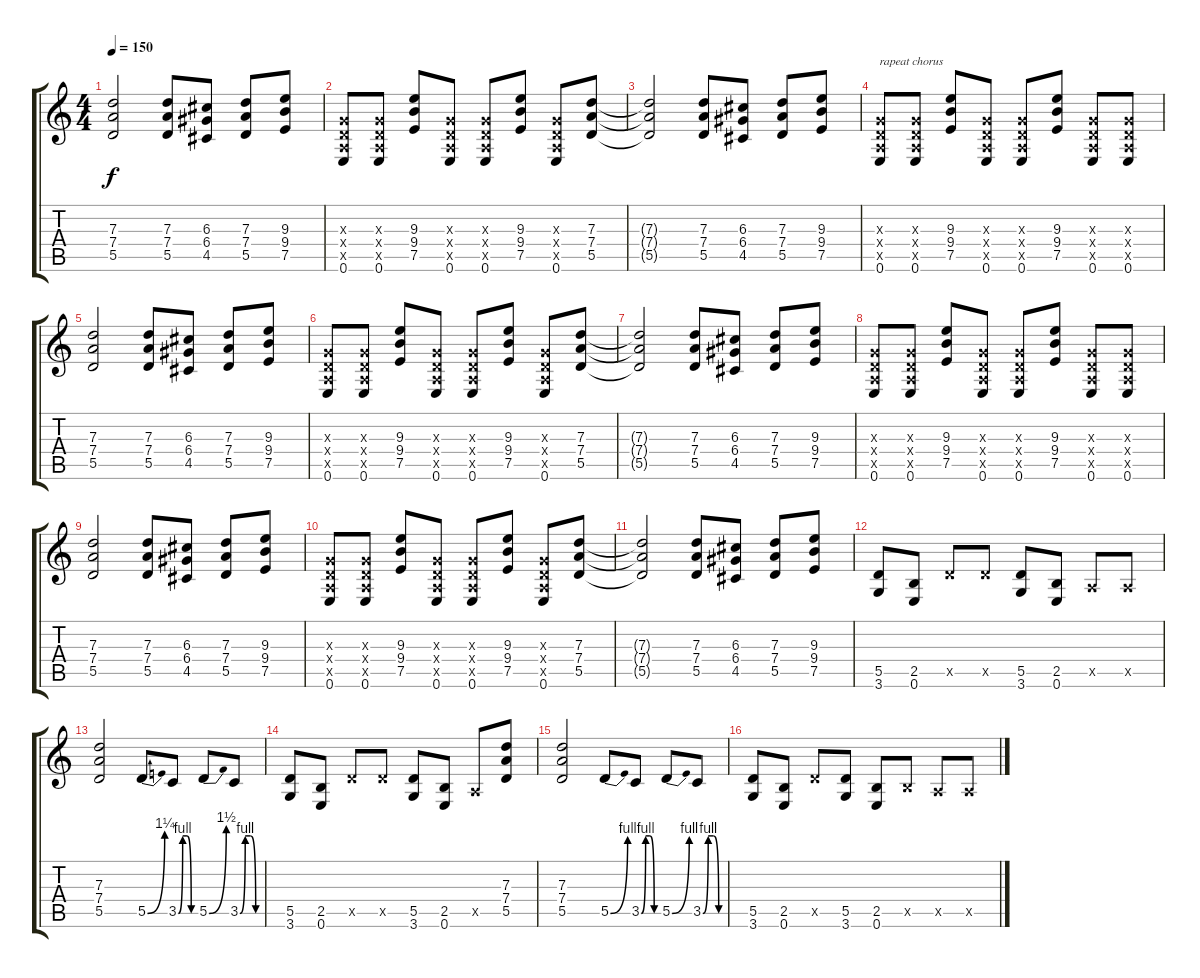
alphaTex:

\track "" {instrument overdrivenguitar}
\staff {score tabs}
\tuning (E4 B3 G3 D3 A2 E2) {hide}
\ts (4 4)
\tempo 150
\clef g2
\ks c
(7.3 7.4 5.5).2{dy f} (7.3 7.4 5.5).8 (6.3 6.4 4.5).8 (7.3 7.4 5.5).8 (9.3 9.4 7.5).8 |
(0.3{x} 0.4{x} 0.5{x} 0.6).8 (0.3{x} 0.4{x} 0.5{x} 0.6).8 (9.3 9.4 7.5).8 (0.3{x} 0.4{x} 0.5{x} 0.6).8 (0.3{x} 0.4{x} 0.5{x} 0.6).8 (9.3 9.4 7.5).8 (0.3{x} 0.4{x} 0.5{x} 0.6).8 (7.3 7.4 5.5).8 |
(7.3{t} 7.4{t} 5.5{t}).2 (7.3 7.4 5.5).8 (6.3 6.4 4.5).8 (7.3 7.4 5.5).8 (9.3 9.4 7.5).8 |
(0.3{x} 0.4{x} 0.5{x} 0.6).8{txt "rapeat chorus"} (0.3{x} 0.4{x} 0.5{x} 0.6).8 (9.3 9.4 7.5).8 (0.3{x} 0.4{x} 0.5{x} 0.6).8 (0.3{x} 0.4{x} 0.5{x} 0.6).8 (9.3 9.4 7.5).8 (0.3{x} 0.4{x} 0.5{x} 0.6).8 (0.3{x} 0.4{x} 0.5{x} 0.6).8 |
(7.3 7.4 5.5).2 (7.3 7.4 5.5).8 (6.3 6.4 4.5).8 (7.3 7.4 5.5).8 (9.3 9.4 7.5).8 |
(0.3{x} 0.4{x} 0.5{x} 0.6).8 (0.3{x} 0.4{x} 0.5{x} 0.6).8 (9.3 9.4 7.5).8 (0.3{x} 0.4{x} 0.5{x} 0.6).8 (0.3{x} 0.4{x} 0.5{x} 0.6).8 (9.3 9.4 7.5).8 (0.3{x} 0.4{x} 0.5{x} 0.6).8 (7.3 7.4 5.5).8 |
(7.3{t} 7.4{t} 5.5{t}).2 (7.3 7.4 5.5).8 (6.3 6.4 4.5).8 (7.3 7.4 5.5).8 (9.3 9.4 7.5).8 |
(0.3{x} 0.4{x} 0.5{x} 0.6).8 (0.3{x} 0.4{x} 0.5{x} 0.6).8 (9.3 9.4 7.5).8 (0.3{x} 0.4{x} 0.5{x} 0.6).8 (0.3{x} 0.4{x} 0.5{x} 0.6).8 (9.3 9.4 7.5).8 (0.3{x} 0.4{x} 0.5{x} 0.6).8 (0.3{x} 0.4{x} 0.5{x} 0.6).8 |
(7.3 7.4 5.5).2 (7.3 7.4 5.5).8 (6.3 6.4 4.5).8 (7.3 7.4 5.5).8 (9.3 9.4 7.5).8 |
(0.3{x} 0.4{x} 0.5{x} 0.6).8 (0.3{x} 0.4{x} 0.5{x} 0.6).8 (9.3 9.4 7.5).8 (0.3{x} 0.4{x} 0.5{x} 0.6).8 (0.3{x} 0.4{x} 0.5{x} 0.6).8 (9.3 9.4 7.5).8 (0.3{x} 0.4{x} 0.5{x} 0.6).8 (7.3 7.4 5.5).8 |
(7.3{t} 7.4{t} 5.5{t}).2 (7.3 7.4 5.5).8 (6.3 6.4 4.5).8 (7.3 7.4 5.5).8 (9.3 9.4 7.5).8 |
(5.5 3.6).8 (2.5 0.6).8 5.5{x}.8 5.5{x}.8 (5.5 3.6).8 (2.5 0.6).8 0.5{x}.8 0.5{x}.8 |
(7.3 7.4 5.5).2 5.5{be (bend 0 0 60 5)}.8 3.5{be (custom 0 0 15 4 30 4 45 0 60 0)}.8 5.5{be (bend 0 0 60 6)}.8 3.5{be (custom 0 0 15 4 30 4 45 0 60 0)}.8 |
(5.5 3.6).8 (2.5 0.6).8 5.5{x}.8 5.5{x}.8 (5.5 3.6).8 (2.5 0.6).8 0.5{x}.8 (7.3 7.4 5.5).8 |
(7.3 7.4 5.5).2 5.5{be (bend 0 0 60 4)}.8 3.5{be (custom 0 0 15 4 30 4 45 0 60 0)}.8 5.5{be (bend 0 0 60 4)}.8 3.5{be (custom 0 0 15 4 30 4 45 0 60 0)}.8 |
(5.5 3.6).8 (2.5 0.6).8 5.5{x}.8 (5.5 3.6).8 (2.5 0.6).8 2.5{x}.8 0.5{x}.8 0.5{x}.8
